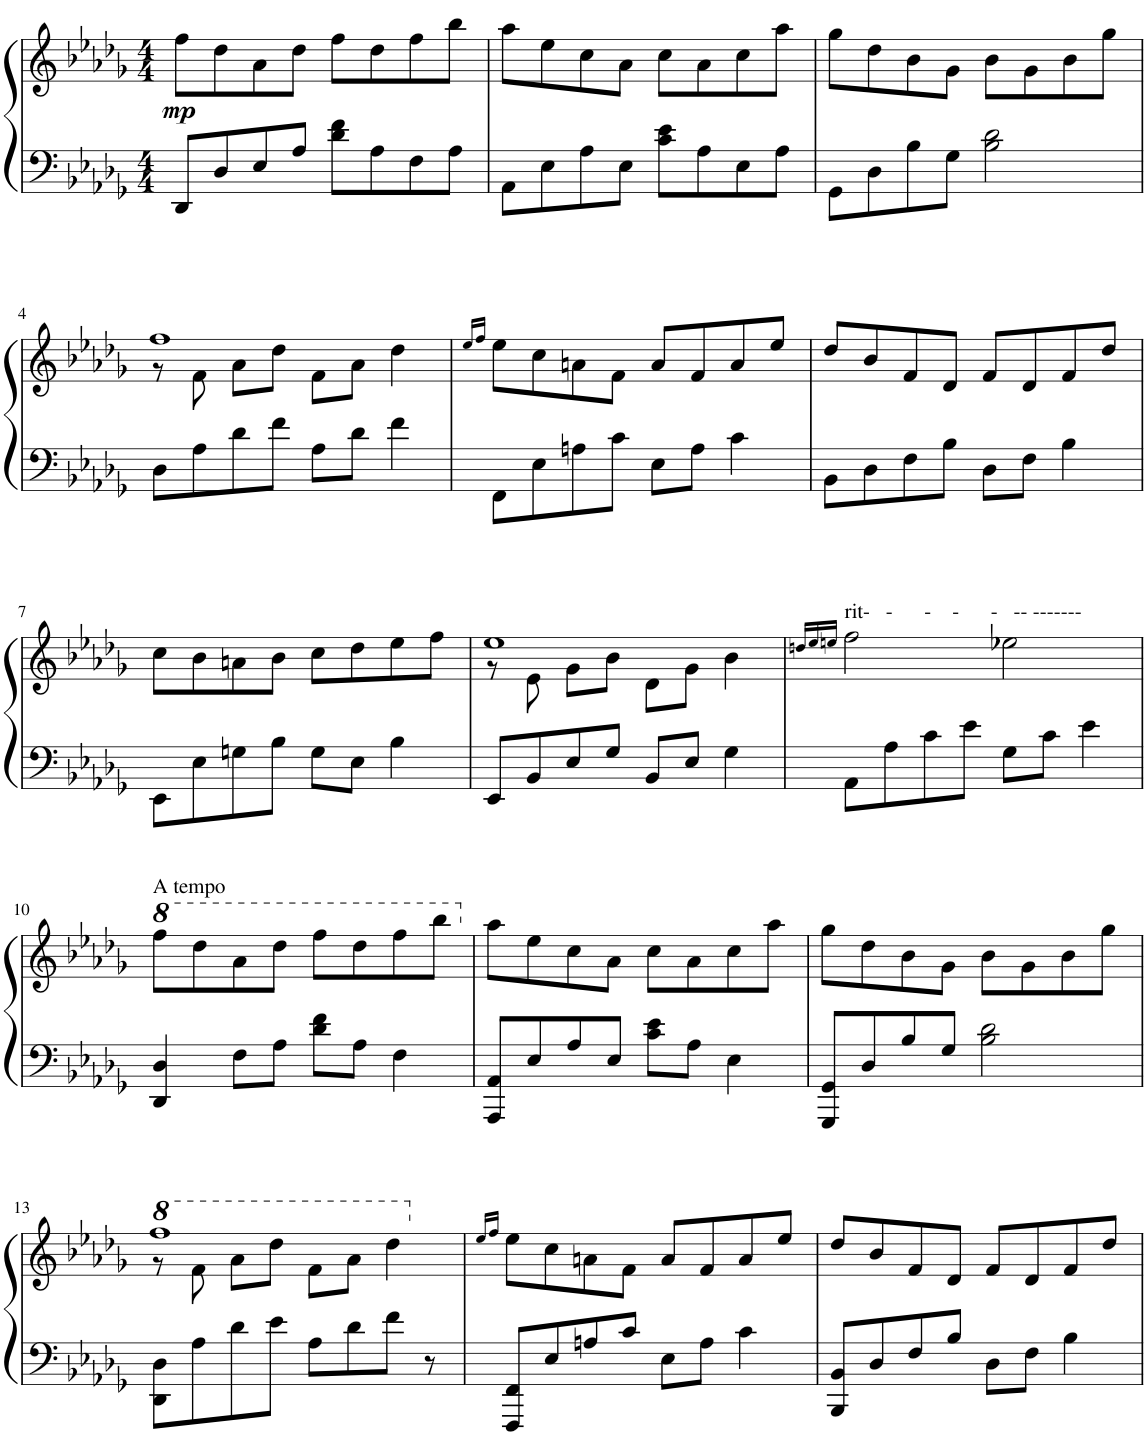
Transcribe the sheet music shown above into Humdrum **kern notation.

**kern	**kern	**dynam
*part1	*part1	*part1
*staff2	*staff1	*staff1/2
*I"Piano	*	*
*I'Pno.	*	*
*clefF4	*clefG2	*
*k[b-e-a-d-g-]	*k[b-e-a-d-g-]	*
*M4/4	*M4/4	*
=1	=1	=1
!	!	!LO:DY:b
8DD-/L	8ff\L	mp
8D-/	8dd-\	.
8E-/	8a-\	.
8A-/J	8dd-\J	.
8d-\ 8f\L	8ff\L	.
8A-\	8dd-\	.
8F\	8ff\	.
8A-\J	8bb-\J	.
=2	=2	=2
8AA-\L	8aa-\L	.
8E-\	8ee-\	.
8A-\	8cc\	.
8E-\J	8a-\J	.
8c\ 8e-\L	8cc\L	.
8A-\	8a-\	.
8E-\	8cc\	.
8A-\J	8aa-\J	.
=3	=3	=3
8GG-\L	8gg-\L	.
8D-\	8dd-\	.
8B-\	8b-\	.
8G-\J	8g-\J	.
2B-\ 2d-\	8b-\L	.
.	8g-\	.
.	8b-\	.
.	8gg-\J	.
!!LO:LB:g=z
=4	=4	=4
*	*^	*
8D-\L	1ff	8r	.
8A-\	.	8f\	.
8d-\	.	8a-\L	.
8f\J	.	8dd-\J	.
8A-\L	.	8f\L	.
8d-\J	.	8a-\J	.
4f\	.	4dd-\	.
*	*v	*v	*
=5	=5	=5
.	16qee-/LL	.
.	16qff/JJ	.
8FF\L	8ee-\L	.
8E-\	8cc\	.
8An\	8an\	.
8c\J	8f\J	.
8E-\L	8a/L	.
8A\J	8f/	.
4c\	8a/	.
.	8ee-/J	.
=6	=6	=6
8BB-\L	8dd-/L	.
8D-\	8b-/	.
8F\	8f/	.
8B-\J	8d-/J	.
8D-\L	8f/L	.
8F\J	8d-/	.
4B-\	8f/	.
.	8dd-/J	.
!!LO:LB:g=z
=7	=7	=7
8EE-\L	8cc\L	.
8E-\	8b-\	.
8Gn\	8an\	.
8B-\J	8b-\J	.
8G\L	8cc\L	.
8E-\J	8dd-\	.
4B-\	8ee-\	.
.	8ff\J	.
=8	=8	=8
*	*^	*
8EE-/L	1ee-	8r	.
8BB-/	.	8e-\	.
8E-/	.	8g-\L	.
8G-/J	.	8b-\J	.
8BB-/L	.	8d-\L	.
8E-/J	.	8g-\J	.
4G-\	.	4b-\	.
*	*v	*v	*
=9	=9	=9
.	16qddn/LL	.
.	16qee-/	.
.	16qeen/JJ	.
!	!LO:TX:a:t=rit-   -      -    -      -   -- -------	!
8AA-\L	2ff\	.
8A-\	.	.
8c\	.	.
8e-\J	.	.
8G-\L	2ee-X\	.
8c\J	.	.
4e-\	.	.
!!LO:LB:g=z
=10	=10	=10
*	*8va	*
!	!LO:TX:a:t=A tempo	!
4DD-/ 4D-/	8fff\L	.
.	8ddd-\	.
8F\L	8aa-\	.
8A-\J	8ddd-\J	.
8d-\ 8f\L	8fff\L	.
8A-\J	8ddd-\	.
4F\	8fff\	.
.	8bbb-\J	.
=11	=11	=11
*	*X8va	*
8AAA-/ 8AA-/L	8aa-\L	.
8E-/	8ee-\	.
8A-/	8cc\	.
8E-/J	8a-\J	.
8c\ 8e-\L	8cc\L	.
8A-\J	8a-\	.
4E-\	8cc\	.
.	8aa-\J	.
=12	=12	=12
8GGG-/ 8GG-/L	8gg-\L	.
8D-/	8dd-\	.
8B-/	8b-\	.
8G-/J	8g-\J	.
2B-\ 2d-\	8b-\L	.
.	8g-\	.
.	8b-\	.
.	8gg-\J	.
!!LO:LB:g=z
=13	=13	=13
*	*8va	*
*	*^	*
8DD-\ 8D-\L	1fff	8r	.
8A-\	.	8ff\	.
8d-\	.	8aa-\L	.
8e-\J	.	8ddd-\J	.
8A-\L	.	8ff\L	.
8d-\	.	8aa-\J	.
8f\J	.	4ddd-\	.
8r	.	.	.
*	*v	*v	*
=14	=14	=14
*	*X8va	*
.	16qee-/LL	.
.	16qff/JJ	.
8FFF/ 8FF/L	8ee-\L	.
8E-/	8cc\	.
8An/	8an\	.
8c/J	8f\J	.
8E-\L	8a/L	.
8A\J	8f/	.
4c\	8a/	.
.	8ee-/J	.
=15	=15	=15
8BBB-/ 8BB-/L	8dd-/L	.
8D-/	8b-/	.
8F/	8f/	.
8B-/J	8d-/J	.
8D-\L	8f/L	.
8F\J	8d-/	.
4B-\	8f/	.
.	8dd-/J	.
=	=	=
*-	*-	*-
